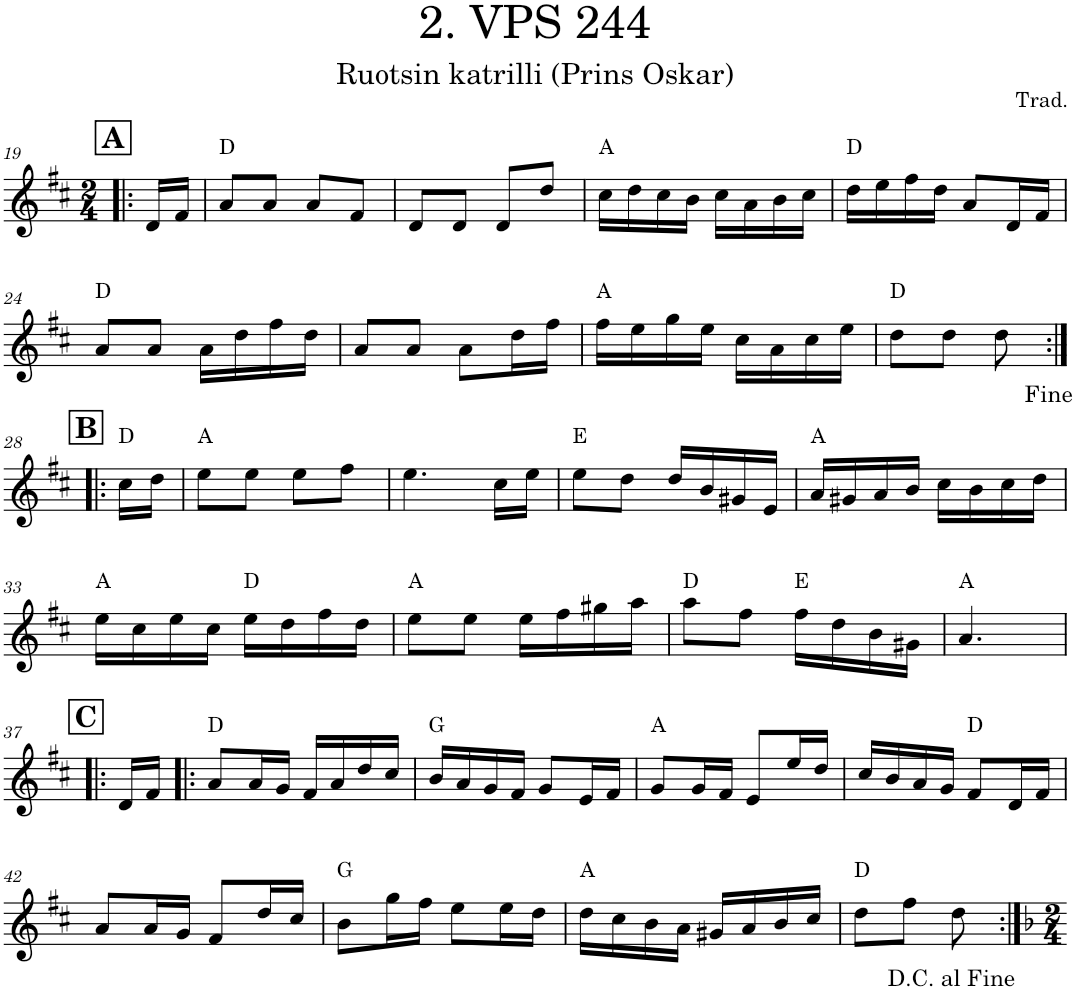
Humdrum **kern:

**kern	**harte
*part1	*part1
*staff1	*
*I"Violin	*
*I'Vln.	*
!!LO:PB:g=z
*clefG2	*
*k[f#c#]	*
*M2/4	*
!!LO:REH:place=s1:a:B:cj:fs=14:t=A
=19!|:	=19!|:
16d/LL	.
16f#/JJ	.
=20	=20
8a/L	D:maj
8a/J	.
8a/L	.
8f#/J	.
=21	=21
8d/L	.
8d/J	.
8d/L	.
8dd/J	.
=22	=22
16cc#\LL	A:maj
16dd\	.
16cc#\	.
16b\JJ	.
16cc#\LL	.
16a\	.
16b\	.
16cc#\JJ	.
=23	=23
16dd\LL	D:maj
16ee\	.
16ff#\	.
16dd\JJ	.
8a/L	.
16d/L	.
16f#/JJ	.
!!LO:LB:g=z
=24	=24
8a/L	D:maj
8a/J	.
16a\LL	.
16dd\	.
16ff#\	.
16dd\JJ	.
=25	=25
8a/L	.
8a/J	.
8a\L	.
16dd\L	.
16ff#\JJ	.
=26	=26
16ff#\LL	A:maj
16ee\	.
16gg\	.
16ee\JJ	.
16cc#\LL	.
16a\	.
16cc#\	.
16ee\JJ	.
=27	=27
8dd\L	D:maj
8dd\J	.
8dd\	.
!!LO:LB:g=z
!!LO:REH:place=s1:a:B:cj:fs=14:t=B
=28:|!|:	=28:|!|:
16cc#\LL	D:maj
16dd\JJ	.
=29	=29
8ee\L	A:maj
8ee\J	.
8ee\L	.
8ff#\J	.
=30	=30
4.ee\	.
16cc#\LL	.
16ee\JJ	.
=31	=31
8ee\L	E:maj
8dd\J	.
16dd/LL	.
16b/	.
16g#X/	.
16e/JJ	.
=32	=32
16a/LL	A:maj
16g#X/	.
16a/	.
16b/JJ	.
16cc#\LL	.
16b\	.
16cc#\	.
16dd\JJ	.
!!LO:LB:g=z
=33	=33
16ee\LL	A:maj
16cc#\	.
16ee\	.
16cc#\JJ	.
16ee\LL	D:maj
16dd\	.
16ff#\	.
16dd\JJ	.
=34	=34
8ee\L	A:maj
8ee\J	.
16ee\LL	.
16ff#\	.
16gg#X\	.
16aa\JJ	.
=35	=35
8aa\L	D:maj
8ff#\J	.
16ff#\LL	E:maj
16dd\	.
16b\	.
16g#X\JJ	.
=36	=36
4.a/	A:maj
!!LO:LB:g=z
!!LO:REH:place=s1:a:B:cj:fs=14:t=C
=37!|:	=37!|:
16d/LL	.
16f#/JJ	.
=38!|:	=38!|:
8a/L	D:maj
16a/L	.
16g/JJ	.
16f#/LL	.
16a/	.
16dd/	.
16cc#/JJ	.
=39	=39
16b/LL	G:maj
16a/	.
16g/	.
16f#/JJ	.
8g/L	.
16e/L	.
16f#/JJ	.
=40	=40
8g/L	A:maj
16g/L	.
16f#/JJ	.
8e/L	.
16ee/L	.
16dd/JJ	.
=41	=41
16cc#/LL	.
16b/	.
16a/	.
16g/JJ	.
8f#/L	D:maj
16d/L	.
16f#/JJ	.
!!LO:LB:g=z
=42	=42
8a/L	.
16a/L	.
16g/JJ	.
8f#/L	.
16dd/L	.
16cc#/JJ	.
=43	=43
8b\L	G:maj
16gg\L	.
16ff#\JJ	.
8ee\L	.
16ee\L	.
16dd\JJ	.
=44	=44
16dd\LL	A:maj
16cc#\	.
16b\	.
16a\JJ	.
16g#X/LL	.
16a/	.
16b/	.
16cc#/JJ	.
=45	=45
8dd\L	D:maj
8ff#\J	.
8dd\	.
=:|!	=:|!
*-	*-
